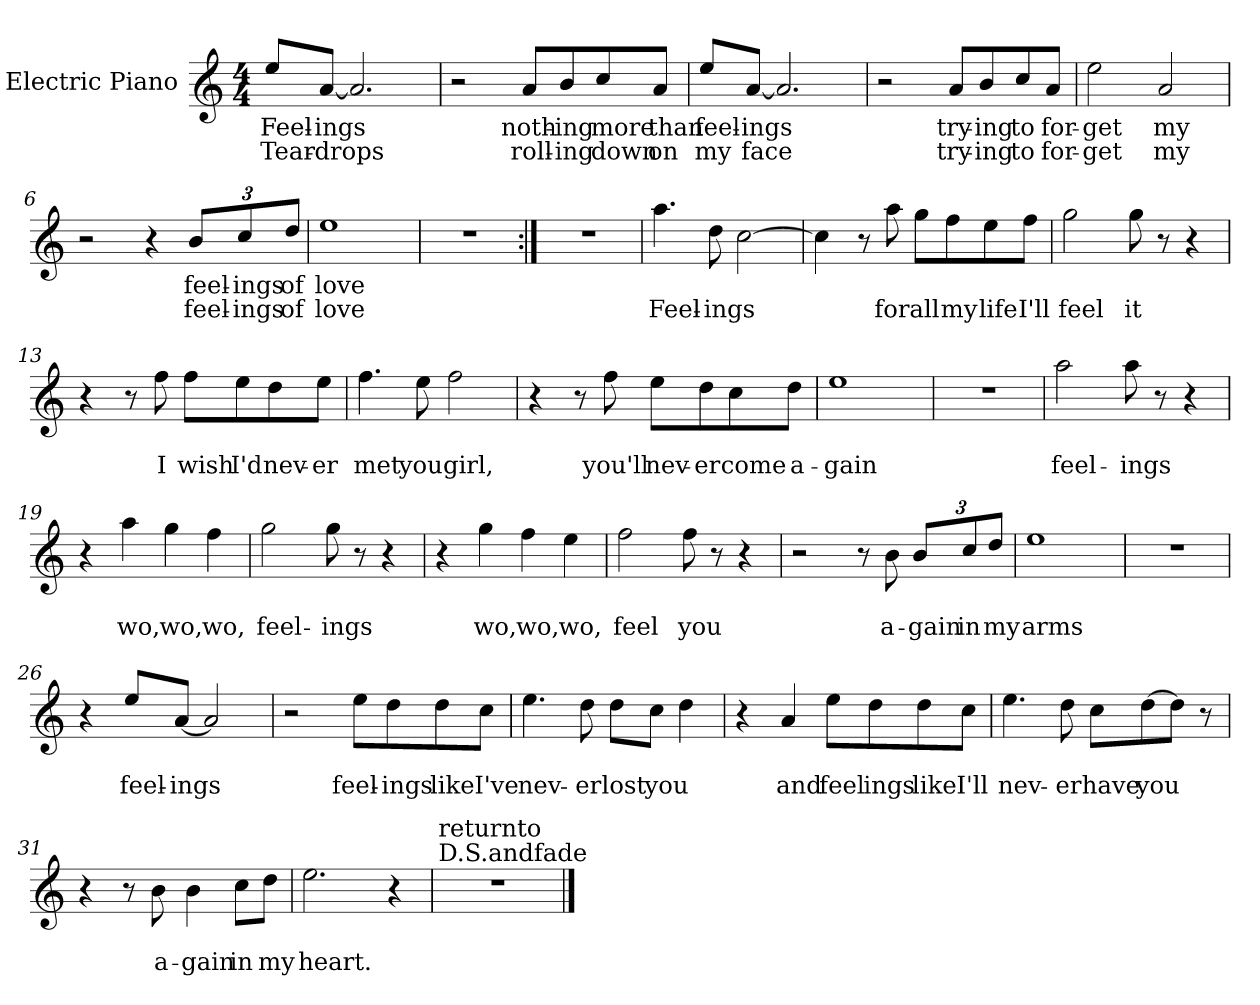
**kern	**text	**text
*part1	*part1	*part1
*staff1	*staff1	*staff1
*I"Electric Piano	*	*
*I'E.Pno	*	*
*clefG2	*	*
*k[]	*	*
*C:	*	*
*M4/4	*	*
=1	=1	=1
8ee/L	Feel-	Tear-
[8a/J	-ings	-drops
2.a/]	.	.
=2	=2	=2
2r	.	.
8a/L	noth-	roll-
8b/	-ing	-ing
8cc/	more	down
8a/J	than	on
=3	=3	=3
8ee/L	feel-	my
[8a/J	-ings	face
2.a/]	.	.
=4	=4	=4
2r	.	.
8a/L	try-	try-
8b/	-ing	-ing
8cc/	to	to
8a/J	for-	for-
!!LO:LB:g=z
=5	=5	=5
2ee\	-get	-get
2a/	my	my
=6	=6	=6
2r	.	.
4r	.	.
*Xbrackettup	*	*
12b/L	feel-	feel-
12cc/	ings	-ings
12dd/J	of	of
=7	=7	=7
1ee	love	love
=8	=8	=8
1r	.	.
=9:|!	=9:|!	=9:|!
1r	.	.
=10	=10	=10
4.aa\	.	Feel-
8dd\	.	-ings
[2cc\	.	.
=11	=11	=11
4cc\]	.	.
8r	.	.
8aa\	.	for
8gg\L	.	all
8ff\	.	my
8ee\	.	life
8ff\J	.	I'll
!!LO:LB:g=z
=12	=12	=12
2gg\	.	feel
8gg\	.	it
8r	.	.
4r	.	.
=13	=13	=13
4r	.	.
8r	.	.
8ff\	.	I
8ff\L	.	wish
8ee\	.	I'd
8dd\	.	nev-
8ee\J	.	-er
=14	=14	=14
4.ff\	.	met
8ee\	.	you
2ff\	.	girl,
=15	=15	=15
4r	.	.
8r	.	.
8ff\	.	you'll
8ee\L	.	nev-
8dd\	.	-er
8cc\	.	come
8dd\J	.	a-
!!LO:LB:g=z
=16	=16	=16
1ee	.	-gain
=17	=17	=17
1r	.	.
=18	=18	=18
2aa\	.	feel-
8aa\	.	-ings
8r	.	.
4r	.	.
=19	=19	=19
4r	.	.
4aa\	.	wo,
4gg\	.	wo,
4ff\	.	wo,
=20	=20	=20
2gg\	.	feel-
8gg\	.	-ings
8r	.	.
4r	.	.
=21	=21	=21
4r	.	.
4gg\	.	wo,
4ff\	.	wo,
4ee\	.	wo,
!!LO:LB:g=z
=22	=22	=22
2ff\	.	feel
8ff\	.	you
8r	.	.
4r	.	.
=23	=23	=23
2r	.	.
8r	.	.
8b\	.	a-
12b/L	.	-gain
12cc/	.	in
12dd/J	.	my
=24	=24	=24
1ee	.	arms
=25	=25	=25
1r	.	.
=26	=26	=26
4r	.	.
8ee/L	.	feel-
[8a/J	.	-ings
2a/]	.	.
=27	=27	=27
2r	.	.
8ee\L	.	feel-
8dd\	.	-ings
8dd\	.	like
8cc\J	.	I've
!!LO:LB:g=z
=28	=28	=28
4.ee\	.	nev-
8dd\	.	-er
8dd\L	.	lost
8cc\J	.	you
4dd\	.	.
=29	=29	=29
4r	.	.
4a/	.	and
8ee\L	.	feel
8dd\	.	ings
8dd\	.	like
8cc\J	.	I'll
=30	=30	=30
4.ee\	.	nev-
8dd\	.	-er
8cc\L	.	have
[8dd\	.	you
8dd\J]	.	.
8r	.	.
!!LO:LB:g=z
=31	=31	=31
4r	.	.
8r	.	.
8b\	.	a-
4b\	.	-gain
8cc\L	.	in
8dd\J	.	my
=32	=32	=32
2.ee\	.	heart.
4r	.	.
=33	=33	=33
!LO:TX:a:t=D.S.andfade	!	!
!LO:TX:a:t=returnto	!	!
1r	.	.
==	==	==
*-	*-	*-
